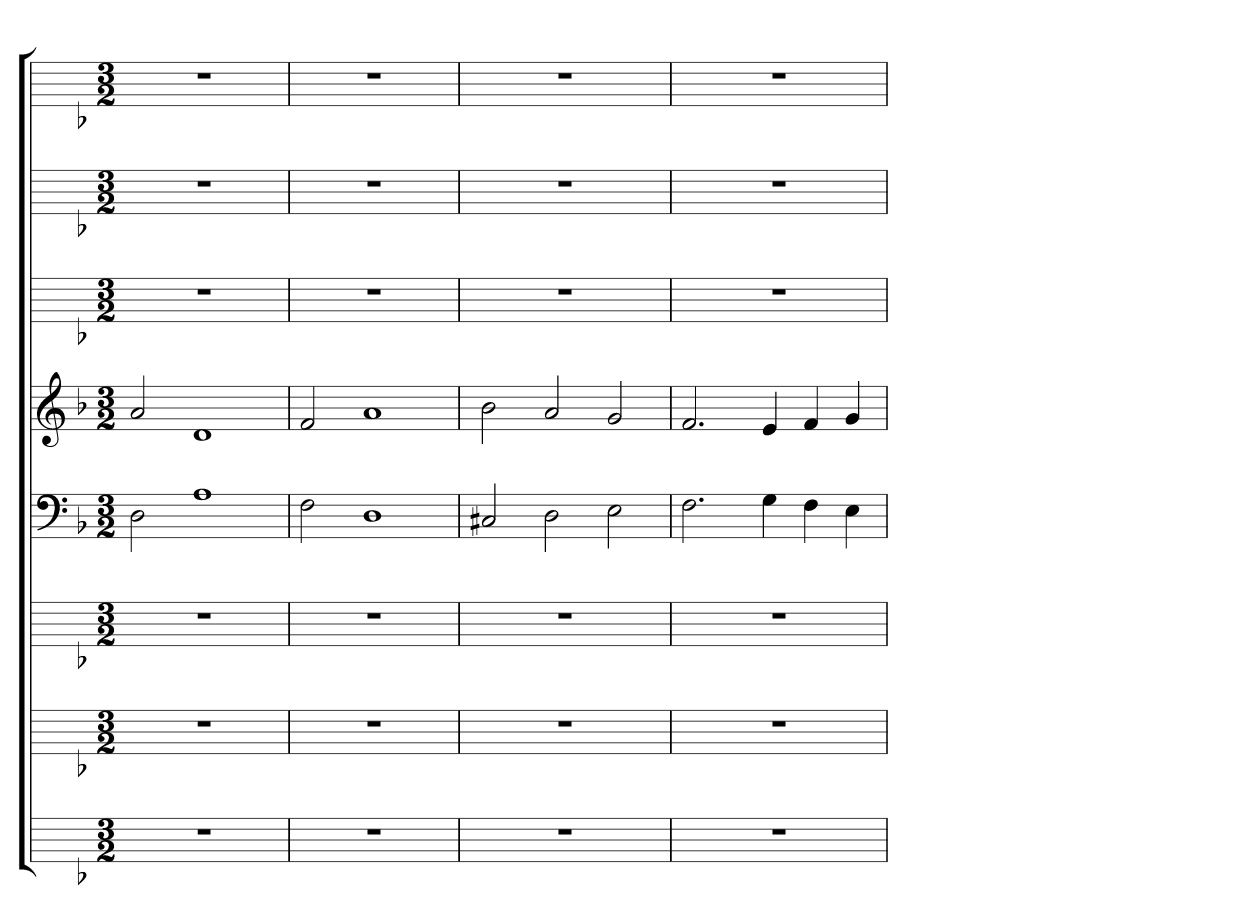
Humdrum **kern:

**kern	**kern	**kern	**kern	**kern	**kern	**kern	**kern
*part8	*part7	*part6	*part5	*part4	*part3	*part2	*part1
*staff8	*staff7	*staff6	*staff5	*staff4	*staff3	*staff2	*staff1
*k[b-]	*k[b-]	*k[b-]	*k[b-]	*k[b-]	*k[b-]	*k[b-]	*k[b-]
*d:	*d:	*d:	*d:	*d:	*d:	*d:	*d:
*M3/2	*M3/2	*M3/2	*M3/2	*M3/2	*M3/2	*M3/2	*M3/2
=1	=1	=1	=1	=1	=1	=1	=1
1.r	1.r	1.r	2D	2a	1.r	1.r	1.r
.	.	.	1A	1d	.	.	.
=2	=2	=2	=2	=2	=2	=2	=2
1.r	1.r	1.r	2F	2f	1.r	1.r	1.r
.	.	.	1D	1a	.	.	.
=3	=3	=3	=3	=3	=3	=3	=3
1.r	1.r	1.r	2C#X	2b-	1.r	1.r	1.r
.	.	.	2D	2a	.	.	.
.	.	.	2E	2g	.	.	.
=4	=4	=4	=4	=4	=4	=4	=4
1.r	1.r	1.r	2.F	2.f	1.r	1.r	1.r
.	.	.	4G	4e	.	.	.
.	.	.	4F	4f	.	.	.
.	.	.	4E	4g	.	.	.
=	=	=	=	=	=	=	=
*-	*-	*-	*-	*-	*-	*-	*-
